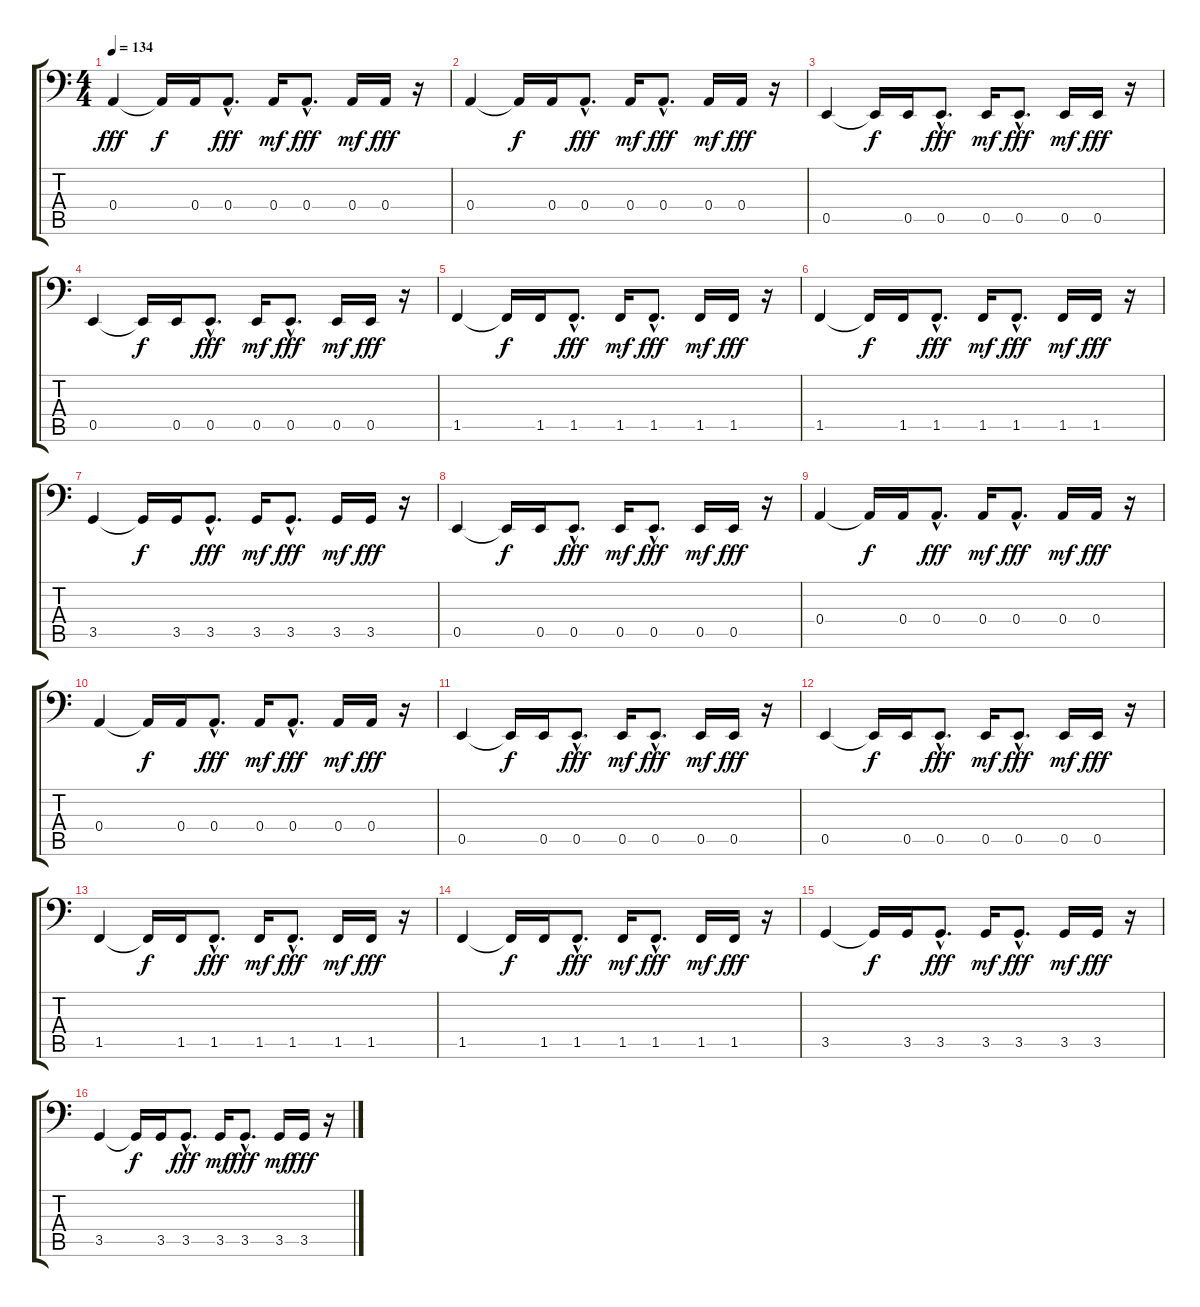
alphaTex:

\track "" {instrument electricbassfinger}
\staff {score tabs}
\tuning (C3 G2 D2 A1 E1 B0) {hide}
\ts (4 4)
\tempo 134
\clef f4
\ks c
0.4.4{dy fff volume 12 instrument electricbassfinger} 0.4{t}.16{dy f} 0.4.16 0.4{hac}.8{d dy fff} 0.4.16{dy mf} 0.4{hac}.8{d dy fff} 0.4.16{dy mf} 0.4.16{dy fff} r.16 |
0.4.4 0.4{t}.16{dy f} 0.4.16 0.4{hac}.8{d dy fff} 0.4.16{dy mf} 0.4{hac}.8{d dy fff} 0.4.16{dy mf} 0.4.16{dy fff} r.16 |
0.5.4 0.5{t}.16{dy f} 0.5.16 0.5{hac}.8{d dy fff} 0.5.16{dy mf} 0.5{hac}.8{d dy fff} 0.5.16{dy mf} 0.5.16{dy fff} r.16 |
0.5.4 0.5{t}.16{dy f} 0.5.16 0.5{hac}.8{d dy fff} 0.5.16{dy mf} 0.5{hac}.8{d dy fff} 0.5.16{dy mf} 0.5.16{dy fff} r.16 |
1.5.4 1.5{t}.16{dy f} 1.5.16 1.5{hac}.8{d dy fff} 1.5.16{dy mf} 1.5{hac}.8{d dy fff} 1.5.16{dy mf} 1.5.16{dy fff} r.16 |
1.5.4 1.5{t}.16{dy f} 1.5.16 1.5{hac}.8{d dy fff} 1.5.16{dy mf} 1.5{hac}.8{d dy fff} 1.5.16{dy mf} 1.5.16{dy fff} r.16 |
3.5.4 3.5{t}.16{dy f} 3.5.16 3.5{hac}.8{d dy fff} 3.5.16{dy mf} 3.5{hac}.8{d dy fff} 3.5.16{dy mf} 3.5.16{dy fff} r.16 |
0.5.4 0.5{t}.16{dy f} 0.5.16 0.5{hac}.8{d dy fff} 0.5.16{dy mf} 0.5{hac}.8{d dy fff} 0.5.16{dy mf} 0.5.16{dy fff} r.16 |
0.4.4{volume 12 instrument electricbassfinger} 0.4{t}.16{dy f} 0.4.16 0.4{hac}.8{d dy fff} 0.4.16{dy mf} 0.4{hac}.8{d dy fff} 0.4.16{dy mf} 0.4.16{dy fff} r.16 |
0.4.4 0.4{t}.16{dy f} 0.4.16 0.4{hac}.8{d dy fff} 0.4.16{dy mf} 0.4{hac}.8{d dy fff} 0.4.16{dy mf} 0.4.16{dy fff} r.16 |
0.5.4 0.5{t}.16{dy f} 0.5.16 0.5{hac}.8{d dy fff} 0.5.16{dy mf} 0.5{hac}.8{d dy fff} 0.5.16{dy mf} 0.5.16{dy fff} r.16 |
0.5.4 0.5{t}.16{dy f} 0.5.16 0.5{hac}.8{d dy fff} 0.5.16{dy mf} 0.5{hac}.8{d dy fff} 0.5.16{dy mf} 0.5.16{dy fff} r.16 |
1.5.4 1.5{t}.16{dy f} 1.5.16 1.5{hac}.8{d dy fff} 1.5.16{dy mf} 1.5{hac}.8{d dy fff} 1.5.16{dy mf} 1.5.16{dy fff} r.16 |
1.5.4 1.5{t}.16{dy f} 1.5.16 1.5{hac}.8{d dy fff} 1.5.16{dy mf} 1.5{hac}.8{d dy fff} 1.5.16{dy mf} 1.5.16{dy fff} r.16 |
3.5.4 3.5{t}.16{dy f} 3.5.16 3.5{hac}.8{d dy fff} 3.5.16{dy mf} 3.5{hac}.8{d dy fff} 3.5.16{dy mf} 3.5.16{dy fff} r.16 |
3.5.4 3.5{t}.16{dy f} 3.5.16 3.5{hac}.8{d dy fff} 3.5.16{dy mf} 3.5{hac}.8{d dy fff} 3.5.16{dy mf} 3.5.16{dy fff} r.16
